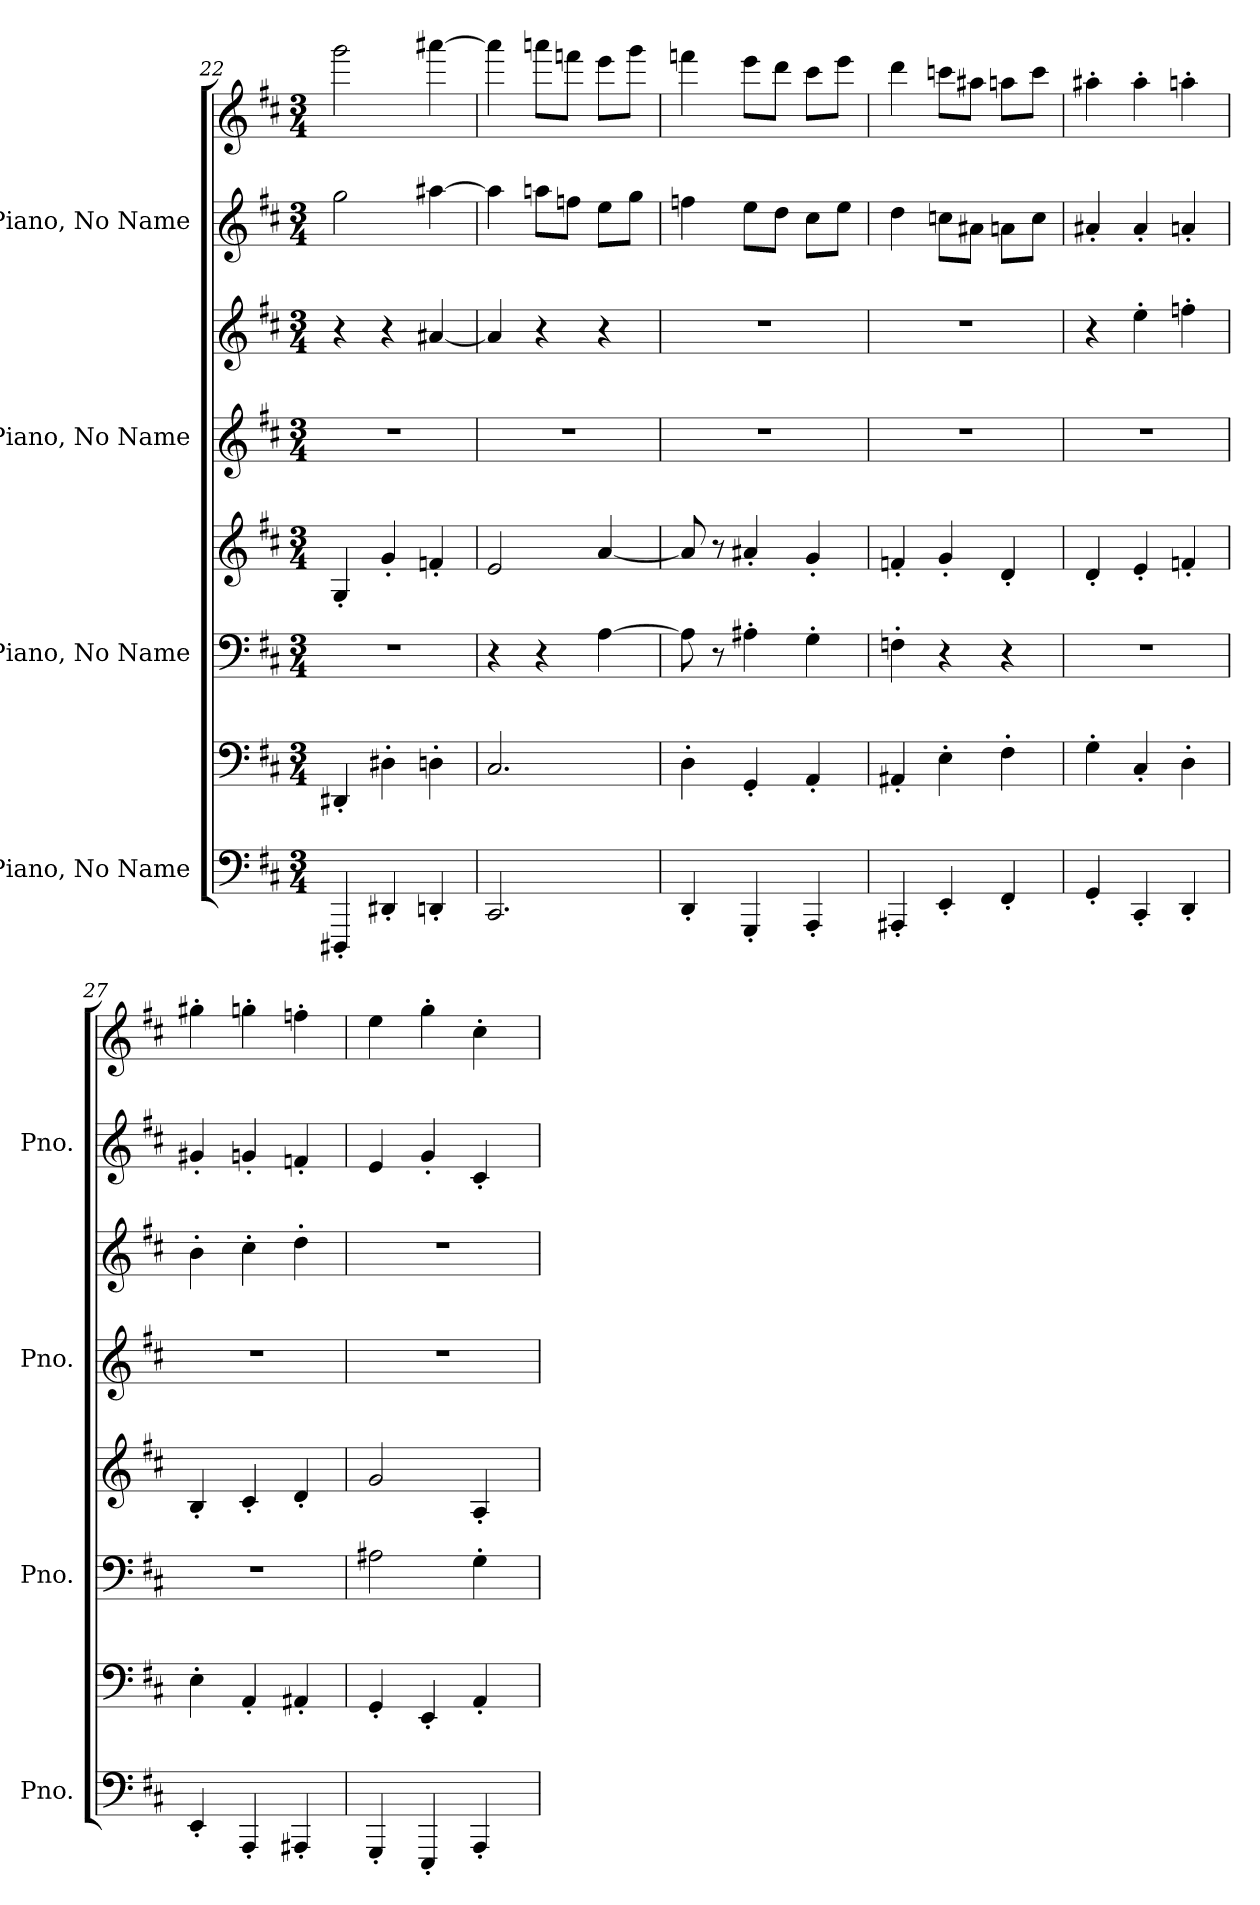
**kern	**kern	**kern	**kern	**kern	**kern	**kern	**kern
*part4	*part4	*part3	*part3	*part2	*part2	*part1	*part1
*staff8	*staff7	*staff6	*staff5	*staff4	*staff3	*staff2	*staff1
*I"Piano, No Name	*	*I"Piano, No Name	*	*I"Piano, No Name	*	*I"Piano, No Name	*
*I'Pno.	*	*I'Pno.	*	*I'Pno.	*	*I'Pno.	*
*clefF4	*clefF4	*clefF4	*clefG2	*clefG2	*clefG2	*clefG2	*clefG2
*k[f#c#]	*k[f#c#]	*k[f#c#]	*k[f#c#]	*k[f#c#]	*k[f#c#]	*k[f#c#]	*k[f#c#]
*M3/4	*M3/4	*M3/4	*M3/4	*M3/4	*M3/4	*M3/4	*M3/4
*MM157	*MM157	*MM157	*MM157	*MM157	*MM157	*MM157	*MM157
=22	=22	=22	=22	=22	=22	=22	=22
4DDD#X'/	4DD#X'/	2.r	4G'/	2.r	4r	2gg\	2ggg\
4DD#X'/	4D#X'\	.	4g'/	.	4r	.	.
4DDn'/	4Dn'\	.	4fn'/	.	[4a#X/	[4aa#X\	[4aaa#X\
=23	=23	=23	=23	=23	=23	=23	=23
2.CC#/	2.C#/	4r	2e/	2.r	4a#/]	4aa#\]	4aaa#\]
.	.	4r	.	.	4r	8aan\L	8aaan\L
.	.	.	.	.	.	8ffn\J	8fffn\J
.	.	[4A\	[4a/	.	4r	8ee\L	8eee\L
.	.	.	.	.	.	8gg\J	8ggg\J
=24	=24	=24	=24	=24	=24	=24	=24
4DD'/	4D'\	8A\]	8a/]	2.r	2.r	4ffn\	4fffn\
.	.	8r	8r	.	.	.	.
4GGG'/	4GG'/	4A#X'\	4a#X'/	.	.	8ee\L	8eee\L
.	.	.	.	.	.	8dd\J	8ddd\J
4AAA'/	4AA'/	4G'\	4g'/	.	.	8cc#\L	8ccc#\L
.	.	.	.	.	.	8ee\J	8eee\J
!!LO:PB:g=z
=25	=25	=25	=25	=25	=25	=25	=25
4AAA#X'/	4AA#X'/	4Fn'\	4fn'/	2.r	2.r	4dd\	4ddd\
4EE'/	4E'\	4r	4g'/	.	.	8ccn\L	8cccn\L
.	.	.	.	.	.	8a#X\J	8aa#X\J
4FF#'/	4F#'\	4r	4d'/	.	.	8an\L	8aan\L
.	.	.	.	.	.	8cc\J	8ccc\J
=26	=26	=26	=26	=26	=26	=26	=26
4GG'/	4G'\	2.r	4d'/	2.r	4r	4a#X'/	4aa#X'\
4CC#'/	4C#'/	.	4e'/	.	4ee'\	4a#'/	4aa#'\
4DD'/	4D'\	.	4fn'/	.	4ffn'\	4an'/	4aan'\
=27	=27	=27	=27	=27	=27	=27	=27
4EE'/	4E'\	2.r	4B'/	2.r	4b'\	4g#X'/	4gg#X'\
4AAA'/	4AA'/	.	4c#'/	.	4cc#'\	4gn'/	4ggn'\
4AAA#X'/	4AA#X'/	.	4d'/	.	4dd'\	4fn'/	4ffn'\
=28	=28	=28	=28	=28	=28	=28	=28
*	*	*	*	*	*	*	*^
4GGG'/	4GG'/	2A#X\	2g/	2.r	2.r	4e/	4ee\	2ryy
4EEE'/	4EE'/	.	.	.	.	4g'/	4gg'\	.
4AAA'/	4AA'/	4G'\	4A'/	.	.	4c#'/	4cc#'\	8.ryy
*	*	*	*	*	*	*	*MM156	*
.	.	.	.	.	.	.	.	16ryy
*	*	*	*	*	*	*	*v	*v
=	=	=	=	=	=	=	=
*-	*-	*-	*-	*-	*-	*-	*-
